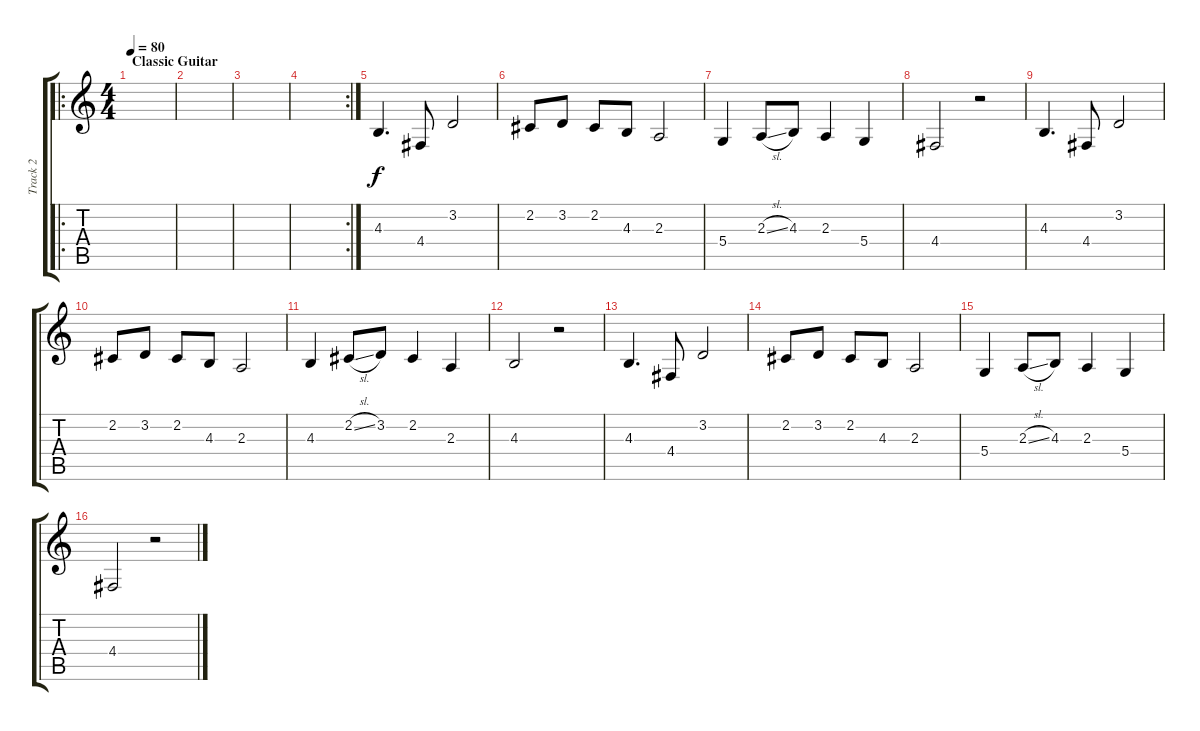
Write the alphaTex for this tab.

\track ("Track 2" "Track 2") {instrument electricgrandpiano}
\staff {score tabs}
\tuning (E4 B3 G3 D3 A2 E2) {hide}
\ro
\ts (4 4)
\section ("" "Classic Guitar")
\tempo 80
\clef g2
\ks c
|
|
|
\rc 2
|
4.3.4{d} 4.4.8 3.2.2 |
2.2.8 3.2.8 2.2.8 4.3.8 2.3.2 |
5.4.4 2.3{sl}.8 4.3.8 2.3.4 5.4.4 |
4.4.2 r.2 |
4.3.4{d} 4.4.8 3.2.2 |
2.2.8 3.2.8 2.2.8 4.3.8 2.3.2 |
4.3.4 2.2{sl}.8 3.2.8 2.2.4 2.3.4 |
4.3.2 r.2 |
4.3.4{d} 4.4.8 3.2.2 |
2.2.8 3.2.8 2.2.8 4.3.8 2.3.2 |
5.4.4 2.3{sl}.8 4.3.8 2.3.4 5.4.4 |
4.4.2 r.2
